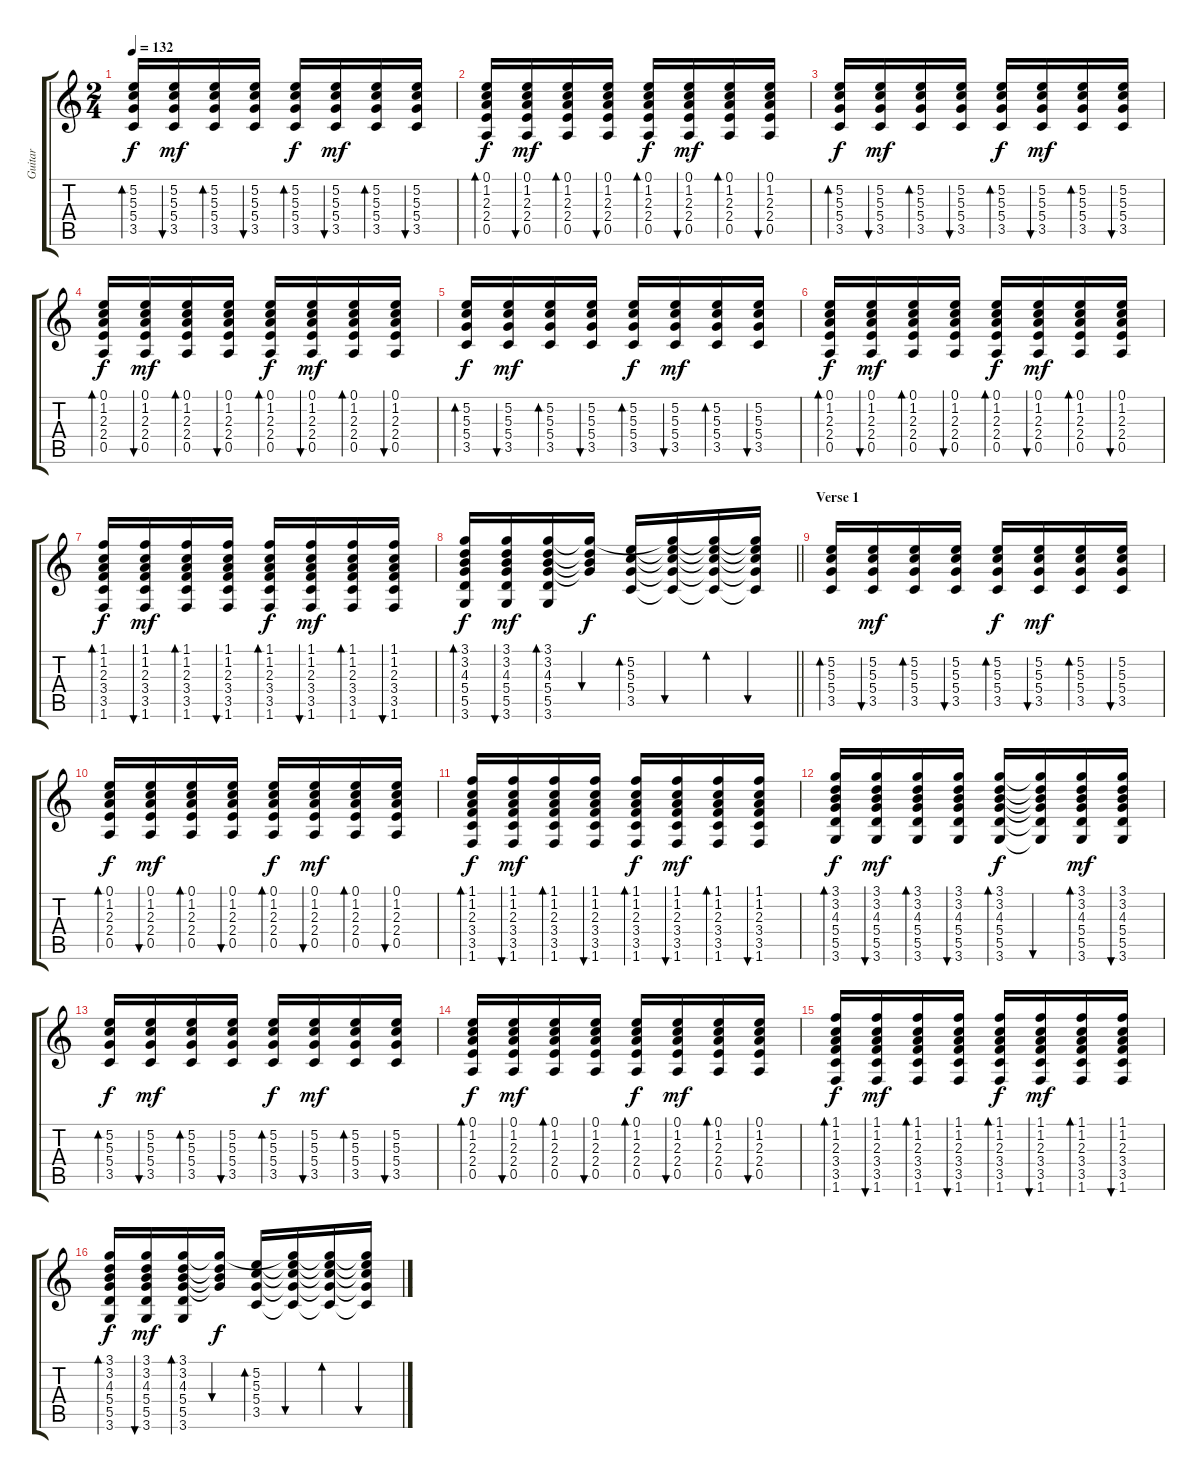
\track ("Guitar" "Guitar") {instrument electricguitarclean}
\staff {score tabs}
\tuning (E4 B3 G3 D3 A2 E2) {hide}
\ts (2 4)
\tempo 132
\clef g2
\ks c
(5.2 5.3 5.4 3.5).16{bd 30 dy f} (5.2 5.3 5.4 3.5).16{bu 30 dy mf} (5.2 5.3 5.4 3.5).16{bd 30} (5.2 5.3 5.4 3.5).16{bu 30} (5.2 5.3 5.4 3.5).16{bd 30 dy f} (5.2 5.3 5.4 3.5).16{bu 30 dy mf} (5.2 5.3 5.4 3.5).16{bd 30} (5.2 5.3 5.4 3.5).16{bu 30} |
(0.1 1.2 2.3 2.4 0.5).16{bd 30 dy f} (0.1 1.2 2.3 2.4 0.5).16{bu 30 dy mf} (0.1 1.2 2.3 2.4 0.5).16{bd 30} (0.1 1.2 2.3 2.4 0.5).16{bu 30} (0.1 1.2 2.3 2.4 0.5).16{bd 30 dy f} (0.1 1.2 2.3 2.4 0.5).16{bu 30 dy mf} (0.1 1.2 2.3 2.4 0.5).16{bd 30} (0.1 1.2 2.3 2.4 0.5).16{bu 30} |
(5.2 5.3 5.4 3.5).16{bd 30 dy f} (5.2 5.3 5.4 3.5).16{bu 30 dy mf} (5.2 5.3 5.4 3.5).16{bd 30} (5.2 5.3 5.4 3.5).16{bu 30} (5.2 5.3 5.4 3.5).16{bd 30 dy f} (5.2 5.3 5.4 3.5).16{bu 30 dy mf} (5.2 5.3 5.4 3.5).16{bd 30} (5.2 5.3 5.4 3.5).16{bu 30} |
(0.1 1.2 2.3 2.4 0.5).16{bd 30 dy f} (0.1 1.2 2.3 2.4 0.5).16{bu 30 dy mf} (0.1 1.2 2.3 2.4 0.5).16{bd 30} (0.1 1.2 2.3 2.4 0.5).16{bu 30} (0.1 1.2 2.3 2.4 0.5).16{bd 30 dy f} (0.1 1.2 2.3 2.4 0.5).16{bu 30 dy mf} (0.1 1.2 2.3 2.4 0.5).16{bd 30} (0.1 1.2 2.3 2.4 0.5).16{bu 30} |
(5.2 5.3 5.4 3.5).16{bd 30 dy f} (5.2 5.3 5.4 3.5).16{bu 30 dy mf} (5.2 5.3 5.4 3.5).16{bd 30} (5.2 5.3 5.4 3.5).16{bu 30} (5.2 5.3 5.4 3.5).16{bd 30 dy f} (5.2 5.3 5.4 3.5).16{bu 30 dy mf} (5.2 5.3 5.4 3.5).16{bd 30} (5.2 5.3 5.4 3.5).16{bu 30} |
(0.1 1.2 2.3 2.4 0.5).16{bd 30 dy f} (0.1 1.2 2.3 2.4 0.5).16{bu 30 dy mf} (0.1 1.2 2.3 2.4 0.5).16{bd 30} (0.1 1.2 2.3 2.4 0.5).16{bu 30} (0.1 1.2 2.3 2.4 0.5).16{bd 30 dy f} (0.1 1.2 2.3 2.4 0.5).16{bu 30 dy mf} (0.1 1.2 2.3 2.4 0.5).16{bd 30} (0.1 1.2 2.3 2.4 0.5).16{bu 30} |
(1.1 1.2 2.3 3.4 3.5 1.6).16{bd 30 dy f} (1.1 1.2 2.3 3.4 3.5 1.6).16{bu 30 dy mf} (1.1 1.2 2.3 3.4 3.5 1.6).16{bd 30} (1.1 1.2 2.3 3.4 3.5 1.6).16{bu 30} (1.1 1.2 2.3 3.4 3.5 1.6).16{bd 30 dy f} (1.1 1.2 2.3 3.4 3.5 1.6).16{bu 30 dy mf} (1.1 1.2 2.3 3.4 3.5 1.6).16{bd 30} (1.1 1.2 2.3 3.4 3.5 1.6).16{bu 30} |
\barLineRight lightlight
(3.1 3.2 4.3 5.4 5.5 3.6).16{bd 30 dy f} (3.1 3.2 4.3 5.4 5.5 3.6).16{bu 30 dy mf} (3.1 3.2 4.3 5.4 5.5 3.6).16{bd 30} (3.1{t} 3.2{t} 4.3{t} 5.4{t}).16{bu 30 dy f} (5.2 5.3 5.4 3.5).16{bd 30} (3.1{t} 5.2{t} 5.3{t} 5.4{t} 3.5{t}).16{bu 30} (3.1{t} 5.2{t} 5.3{t} 5.4{t} 3.5{t}).16{bd 30} (3.1{t} 5.2{t} 5.3{t} 5.4{t} 3.5{t}).16{bu 30} |
\section ("" "Verse 1")
(5.2 5.3 5.4 3.5).16{bd 30} (5.2 5.3 5.4 3.5).16{bu 30 dy mf} (5.2 5.3 5.4 3.5).16{bd 30} (5.2 5.3 5.4 3.5).16{bu 30} (5.2 5.3 5.4 3.5).16{bd 30 dy f} (5.2 5.3 5.4 3.5).16{bu 30 dy mf} (5.2 5.3 5.4 3.5).16{bd 30} (5.2 5.3 5.4 3.5).16{bu 30} |
(0.1 1.2 2.3 2.4 0.5).16{bd 30 dy f} (0.1 1.2 2.3 2.4 0.5).16{bu 30 dy mf} (0.1 1.2 2.3 2.4 0.5).16{bd 30} (0.1 1.2 2.3 2.4 0.5).16{bu 30} (0.1 1.2 2.3 2.4 0.5).16{bd 30 dy f} (0.1 1.2 2.3 2.4 0.5).16{bu 30 dy mf} (0.1 1.2 2.3 2.4 0.5).16{bd 30} (0.1 1.2 2.3 2.4 0.5).16{bu 30} |
(1.1 1.2 2.3 3.4 3.5 1.6).16{bd 30 dy f} (1.1 1.2 2.3 3.4 3.5 1.6).16{bu 30 dy mf} (1.1 1.2 2.3 3.4 3.5 1.6).16{bd 30} (1.1 1.2 2.3 3.4 3.5 1.6).16{bu 30} (1.1 1.2 2.3 3.4 3.5 1.6).16{bd 30 dy f} (1.1 1.2 2.3 3.4 3.5 1.6).16{bu 30 dy mf} (1.1 1.2 2.3 3.4 3.5 1.6).16{bd 30} (1.1 1.2 2.3 3.4 3.5 1.6).16{bu 30} |
(3.1 3.2 4.3 5.4 5.5 3.6).16{bd 30 dy f} (3.1 3.2 4.3 5.4 5.5 3.6).16{bu 30 dy mf} (3.1 3.2 4.3 5.4 5.5 3.6).16{bd 30} (3.1 3.2 4.3 5.4 5.5 3.6).16{bu 30} (3.1 3.2 4.3 5.4 5.5 3.6).16{bd 30 dy f} (3.1{t} 3.2{t} 4.3{t} 5.4{t} 5.5{t} 3.6{t}).16{bu 30} (3.1 3.2 4.3 5.4 5.5 3.6).16{bd 30 dy mf} (3.1 3.2 4.3 5.4 5.5 3.6).16{bu 30} |
(5.2 5.3 5.4 3.5).16{bd 30 dy f} (5.2 5.3 5.4 3.5).16{bu 30 dy mf} (5.2 5.3 5.4 3.5).16{bd 30} (5.2 5.3 5.4 3.5).16{bu 30} (5.2 5.3 5.4 3.5).16{bd 30 dy f} (5.2 5.3 5.4 3.5).16{bu 30 dy mf} (5.2 5.3 5.4 3.5).16{bd 30} (5.2 5.3 5.4 3.5).16{bu 30} |
(0.1 1.2 2.3 2.4 0.5).16{bd 30 dy f} (0.1 1.2 2.3 2.4 0.5).16{bu 30 dy mf} (0.1 1.2 2.3 2.4 0.5).16{bd 30} (0.1 1.2 2.3 2.4 0.5).16{bu 30} (0.1 1.2 2.3 2.4 0.5).16{bd 30 dy f} (0.1 1.2 2.3 2.4 0.5).16{bu 30 dy mf} (0.1 1.2 2.3 2.4 0.5).16{bd 30} (0.1 1.2 2.3 2.4 0.5).16{bu 30} |
(1.1 1.2 2.3 3.4 3.5 1.6).16{bd 30 dy f} (1.1 1.2 2.3 3.4 3.5 1.6).16{bu 30 dy mf} (1.1 1.2 2.3 3.4 3.5 1.6).16{bd 30} (1.1 1.2 2.3 3.4 3.5 1.6).16{bu 30} (1.1 1.2 2.3 3.4 3.5 1.6).16{bd 30 dy f} (1.1 1.2 2.3 3.4 3.5 1.6).16{bu 30 dy mf} (1.1 1.2 2.3 3.4 3.5 1.6).16{bd 30} (1.1 1.2 2.3 3.4 3.5 1.6).16{bu 30} |
(3.1 3.2 4.3 5.4 5.5 3.6).16{bd 30 dy f} (3.1 3.2 4.3 5.4 5.5 3.6).16{bu 30 dy mf} (3.1 3.2 4.3 5.4 5.5 3.6).16{bd 30} (3.1{t} 3.2{t} 4.3{t} 5.4{t}).16{bu 30 dy f} (5.2 5.3 5.4 3.5).16{bd 30} (3.1{t} 5.2{t} 5.3{t} 5.4{t} 3.5{t}).16{bu 30} (3.1{t} 5.2{t} 5.3{t} 5.4{t} 3.5{t}).16{bd 30} (3.1{t} 5.2{t} 5.3{t} 5.4{t} 3.5{t}).16{bu 30}
